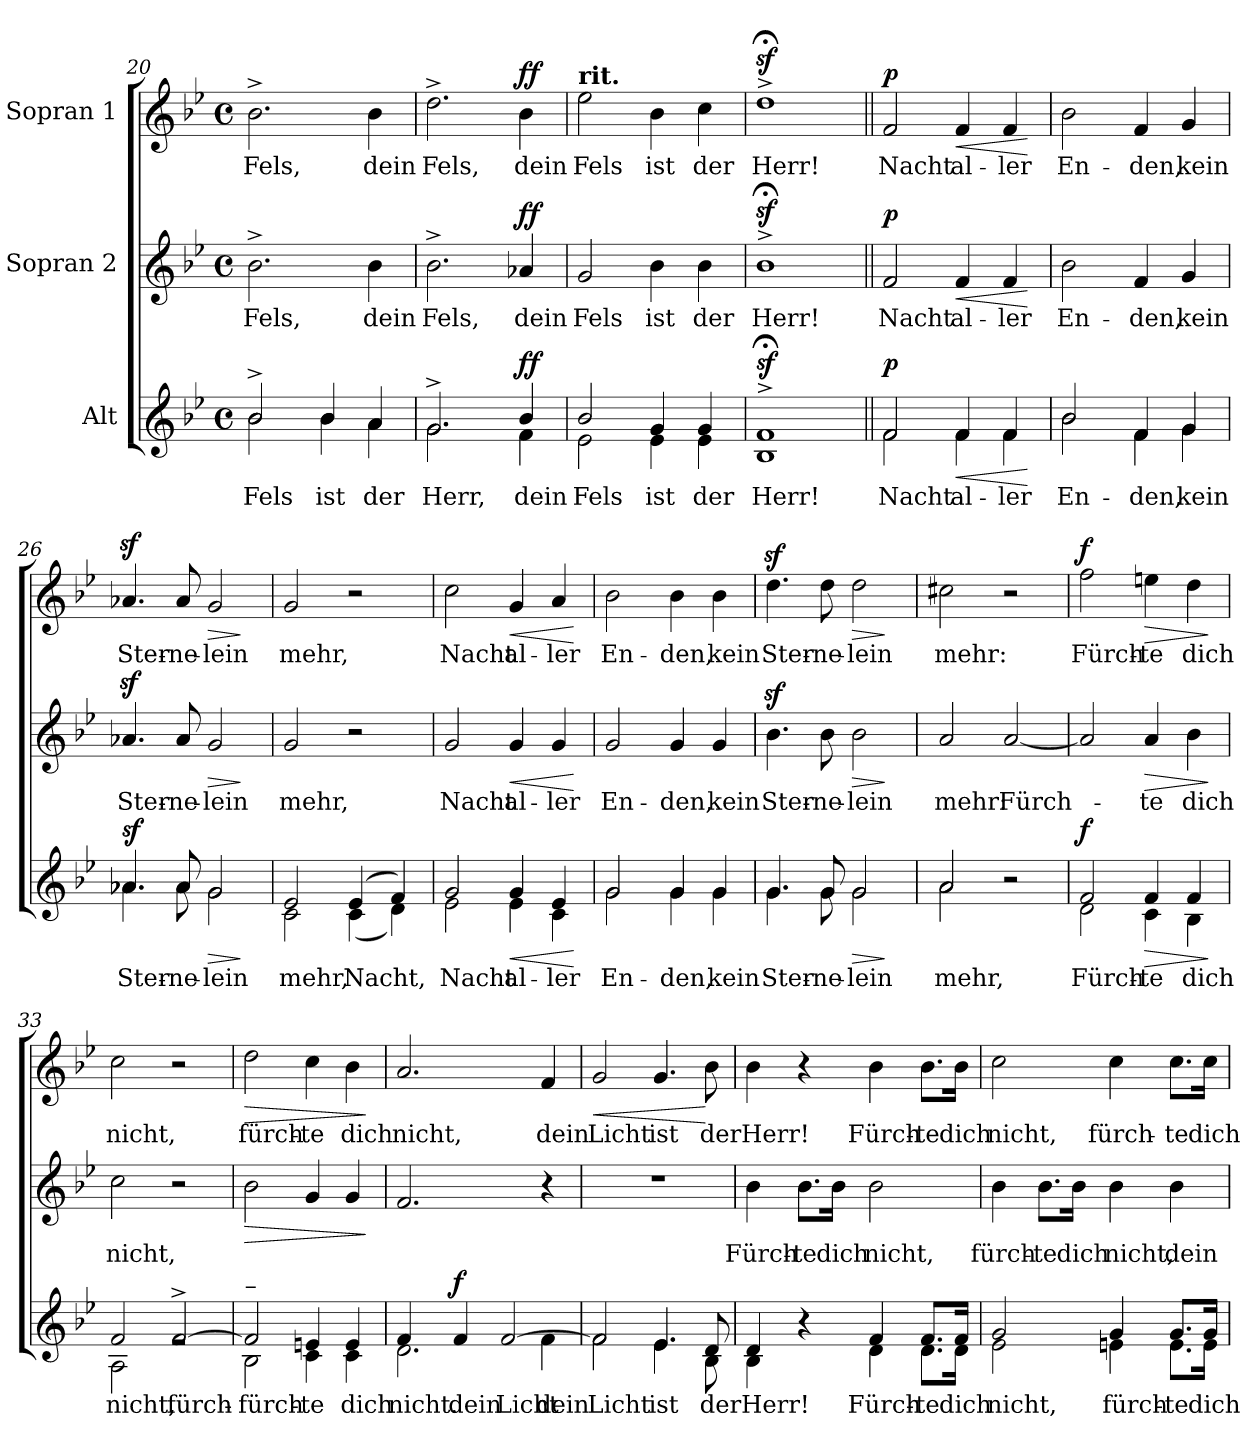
**kern	**text	**dynam	**kern	**text	**dynam	**kern	**text	**dynam
*part3	*part3	*part3	*part2	*part2	*part2	*part1	*part1	*part1
*staff3	*staff3	*staff3	*staff2	*staff2	*staff2	*staff1	*staff1	*staff1
*I"Alt	*	*	*I"Sopran 2	*	*	*I"Sopran 1	*	*
*clefG2	*	*	*clefG2	*	*	*clefG2	*	*
*k[b-e-]	*	*	*k[b-e-]	*	*	*k[b-e-]	*	*
*M4/4	*	*	*M4/4	*	*	*M4/4	*	*
*met(c)	*	*	*met(c)	*	*	*met(c)	*	*
=20	=20	=20	=20	=20	=20	=20	=20	=20
*^	*	*	*	*	*	*	*	*
2b-^/	2b-\	Fels	.	2.b-^\	Fels,	.	2.b-^\	Fels,	.
4b-/	4b-\	ist	.	.	.	.	.	.	.
4a/	4a\	der	.	4b-\	dein	.	4b-\	dein	.
=21	=21	=21	=21	=21	=21	=21	=21	=21	=21
2.g^/	2.g\	Herr,	.	2.b-^\	Fels,	.	2.dd^\	Fels,	.
!	!	!	!LO:DY:a	!	!	!LO:DY:a	!	!	!LO:DY:a
4b-/	4f\	dein	ff	4a-X/	dein	ff	4b-\	dein	ff
=22	=22	=22	=22	=22	=22	=22	=22	=22	=22
!	!	!	!	!	!	!	!LO:TX:a:B:t=rit.	!	!
2b-/	2e-\	Fels	.	2g/	Fels	.	2ee-\	Fels	.
4g/	4e-\	ist	.	4b-\	ist	.	4b-\	ist	.
4g/	4e-\	der	.	4b-\	der	.	4cc\	der	.
=23	=23	=23	=23	=23	=23	=23	=23	=23	=23
!	!	!	!LO:DY:a	!	!	!	!	!	!
1f;<^	1B-	Herr!	sf	1b-z>;<^	Herr!	.	1ddz>;<^	Herr!	.
!!LO:LB:g=z
=24||	=24||	=24||	=24||	=24||	=24||	=24||	=24||	=24||	=24||
!	!	!	!LO:DY:a	!	!	!LO:DY:a	!	!	!LO:DY:a
2f/	2f\	Nacht	p	2f/	Nacht	p	2f/	Nacht	p
!	!	!	!LO:HP:b	!	!	!LO:HP:b	!	!	!LO:HP:b
4f/	4f\	al-	<	4f/	al-	<	4f/	al-	<
4f/	4f\	-ler	.	4f/	-ler	.	4f/	-ler	.
*v	*v	*	*	*	*	*	*	*	*
.	.	[	.	.	[	.	.	[
=25	=25	=25	=25	=25	=25	=25	=25	=25
*^	*	*	*	*	*	*	*	*
2b-/	2b-\	En-	.	2b-\	En-	.	2b-\	En-	.
4f/	4f\	-den,	.	4f/	-den,	.	4f/	-den,	.
4g/	4g\	kein	.	4g/	kein	.	4g/	kein	.
=26	=26	=26	=26	=26	=26	=26	=26	=26	=26
!	!	!	!LO:DY:a	!	!	!	!	!	!
4.a-X/	4.a-\	Ster-	sf	4.a-Xz>/	Ster-	.	4.a-Xz>/	Ster-	.
8a-/	8a-\	-ne-	.	8a-/	-ne-	.	8a-/	-ne-	.
!	!	!	!LO:HP:b	!	!	!LO:HP:b	!	!	!LO:HP:b
2g/	2g\	-lein	>	2g/	-lein	>	2g/	-lein	>
*v	*v	*	*	*	*	*	*	*	*
.	.	]	.	.	]	.	.	]
=27	=27	=27	=27	=27	=27	=27	=27	=27
*^	*	*	*	*	*	*	*	*
2e-/	2c\	mehr,	.	2g/	mehr,	.	2g/	mehr,	.
(4e-/	(4c\	Nacht,	.	2r	.	.	2r	.	.
4f/)	4d\)	.	.	.	.	.	.	.	.
=28	=28	=28	=28	=28	=28	=28	=28	=28	=28
2g/	2e-\	Nacht	.	2g/	Nacht	.	2cc\	Nacht	.
!	!	!	!LO:HP:b	!	!	!LO:HP:b	!	!	!LO:HP:b
4g/	4e-\	al-	<	4g/	al-	<	4g/	al-	<
4e-/	4c\	-ler	.	4g/	-ler	.	4a/	-ler	.
*v	*v	*	*	*	*	*	*	*	*
.	.	[	.	.	[	.	.	[
!!LO:LB:g=z
=29	=29	=29	=29	=29	=29	=29	=29	=29
*^	*	*	*	*	*	*	*	*
2g/	2g\	En-	.	2g/	En-	.	2b-\	En-	.
4g/	4g\	-den,	.	4g/	-den,	.	4b-\	-den,	.
4g/	4g\	kein	.	4g/	kein	.	4b-\	kein	.
=30	=30	=30	=30	=30	=30	=30	=30	=30	=30
!	!	!	!LO:DY:a	!	!	!	!	!	!
!	!	!	!LO:DY:n=1:a	!	!	!	!	!	!
4.g/	4.g\	Ster-	sf sf	4.b-z>\	Ster-	.	4.ddz>\	Ster-	.
8g/	8g\	-ne-	.	8b-\	-ne-	.	8dd\	-ne-	.
!	!	!	!LO:HP:b	!	!	!LO:HP:b	!	!	!LO:HP:b
2g/	2g\	-lein	>	2b-\	-lein	>	2dd\	-lein	>
*v	*v	*	*	*	*	*	*	*	*
.	.	]	.	.	]	.	.	]
=31	=31	=31	=31	=31	=31	=31	=31	=31
*^	*	*	*	*	*	*	*	*
2a/	2a\	mehr,	.	2a/	mehr:	.	2cc#X\	mehr:	.
2r	2ryy	.	.	[2a/	Fürch-	.	2r	.	.
=32	=32	=32	=32	=32	=32	=32	=32	=32	=32
!	!	!	!LO:DY:a	!	!	!	!	!	!LO:DY:a
2f/	2d\	Fürch-	f	2a/]	.	.	2ff\	Fürch-	f
!	!	!	!LO:HP:b	!	!	!LO:HP:b	!	!	!LO:HP:b
4f/	4c\	-te	>	4a/	-te	>	4een\	-te	>
4f/	4B-\	dich	.	4b-\	dich	.	4dd\	dich	.
*v	*v	*	*	*	*	*	*	*	*
.	.	]	.	.	]	.	.	]
=33	=33	=33	=33	=33	=33	=33	=33	=33
*^	*	*	*	*	*	*	*	*
2f/	2A\	nicht,	.	2cc\	nicht,	.	2cc\	nicht,	.
[2f^/	2re	fürch-	.	2r	.	.	2r	.	.
!!LO:LB:g=z
=34	=34	=34	=34	=34	=34	=34	=34	=34	=34
!LO:TX:a:t=–	!	!	!	!	!	!	!	!	!
!	!	!	!	!	!	!LO:HP:b	!	!	!LO:HP:b
2f/]	2B-\	fürch-	.	2b-\	.	>	2dd\	fürch-	>
4en/	4c\	-te	.	4g/	.	.	4cc\	-te	.
4e/	4c\	dich	.	4g/	.	.	4b-\	dich	.
*v	*v	*	*	*	*	*	*	*	*
.	.	.	.	.	]	.	.	]
=35	=35	=35	=35	=35	=35	=35	=35	=35
*^	*	*	*	*	*	*	*	*
4f/	2.d\	nicht.	.	2.f/	.	.	2.a/	nicht,	.
!	!	!	!LO:DY:a	!	!	!	!	!	!
4f/	.	dein	f	.	.	.	.	.	.
[2f/	.	Licht	.	.	.	.	.	.	.
.	4f\	dein	.	4r	.	.	4f/	dein	.
=36	=36	=36	=36	=36	=36	=36	=36	=36	=36
!	!	!	!	!	!	!	!	!	!LO:HP:b
2f/]	2f\	Licht	.	1r	.	.	2g/	Licht	<
4.e-/	4.e-\	ist	.	.	.	.	4.g/	ist	.
8d/	8B-\	der	.	.	.	.	8b-\	der	[
=37	=37	=37	=37	=37	=37	=37	=37	=37	=37
4d/	4B-\	Herr!	.	4b-\	Fürch-	.	4b-\	Herr!	.
4r	4ryy	.	.	8.b-\L	-te	.	4r	.	.
.	.	.	.	16b-\Jk	dich	.	.	.	.
4f/	4d\	Fürch-	.	2b-\	nicht,	.	4b-\	Fürch-	.
8.f/L	8.d\L	-te	.	.	.	.	8.b-\L	-te	.
16f/Jk	16d\Jk	dich	.	.	.	.	16b-\Jk	dich	.
!!LO:PB:g=z
=38	=38	=38	=38	=38	=38	=38	=38	=38	=38
2g/	2e-\	nicht,	.	4b-\	fürch-	.	2cc\	nicht,	.
.	.	.	.	8.b-\L	-te	.	.	.	.
.	.	.	.	16b-\Jk	dich	.	.	.	.
4g/	4en\	fürch-	.	4b-\	nicht,	.	4cc\	fürch-	.
8.g/L	8.e\L	-te	.	4b-\	dein	.	8.cc\L	-te	.
16g/Jk	16e\Jk	dich	.	.	.	.	16cc\Jk	dich	.
*v	*v	*	*	*	*	*	*	*	*
=	=	=	=	=	=	=	=	=
*-	*-	*-	*-	*-	*-	*-	*-	*-
